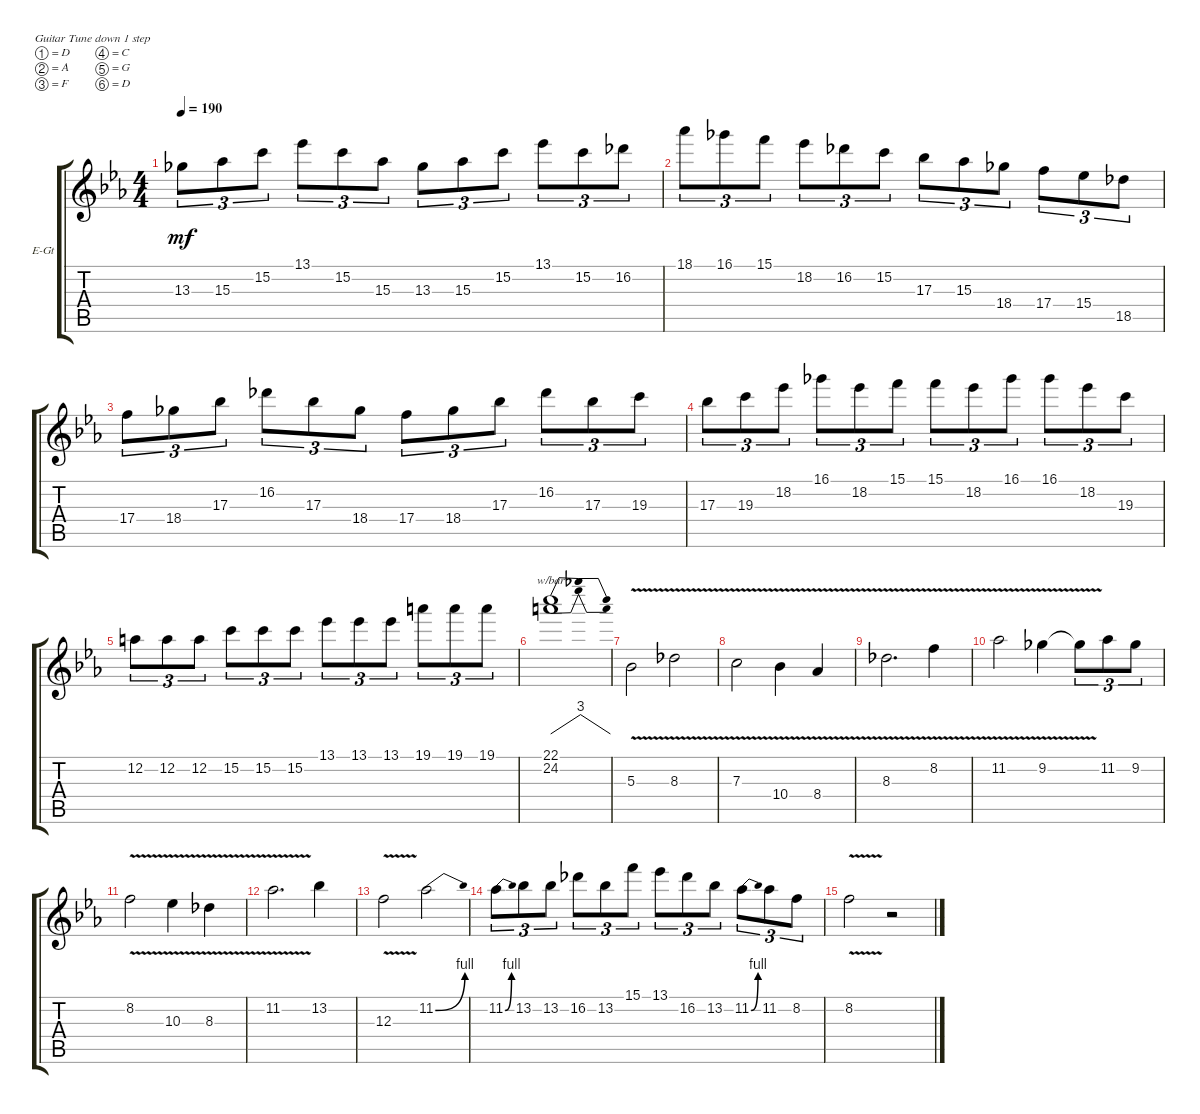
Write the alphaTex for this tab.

\defaultSystemsLayout 4
\bracketExtendMode groupsimilarinstruments
\firstSystemTrackNameOrientation horizontal
\otherSystemsTrackNameOrientation horizontal
\track ("Solo Guitar 2" "E-Gt") {instrument distortionguitar}
\staff {score tabs}
\tuning (D4 A3 F3 C3 G2 D2)
\ts (4 4)
\tempo 190
\clef g2
\ks cminor
13.3.8{tu (3 2) dy mf} 15.3.8{tu (3 2)} 15.2.8{tu (3 2)} 13.1.8{tu (3 2)} 15.2.8{tu (3 2)} 15.3.8{tu (3 2)} 13.3.8{tu (3 2)} 15.3.8{tu (3 2)} 15.2.8{tu (3 2)} 13.1.8{tu (3 2)} 15.2.8{tu (3 2)} 16.2.8{tu (3 2)} |
18.1.8{tu (3 2)} 16.1.8{tu (3 2)} 15.1.8{tu (3 2)} 18.2.8{tu (3 2)} 16.2.8{tu (3 2)} 15.2.8{tu (3 2)} 17.3.8{tu (3 2)} 15.3.8{tu (3 2)} 18.4.8{tu (3 2)} 17.4.8{tu (3 2)} 15.4.8{tu (3 2)} 18.5.8{tu (3 2)} |
17.4.8{tu (3 2)} 18.4.8{tu (3 2)} 17.3.8{tu (3 2)} 16.2.8{tu (3 2)} 17.3.8{tu (3 2)} 18.4.8{tu (3 2)} 17.4.8{tu (3 2)} 18.4.8{tu (3 2)} 17.3.8{tu (3 2)} 16.2.8{tu (3 2)} 17.3.8{tu (3 2)} 19.3.8{tu (3 2)} |
17.3.8{tu (3 2)} 19.3.8{tu (3 2)} 18.2.8{tu (3 2)} 16.1.8{tu (3 2)} 18.2.8{tu (3 2)} 15.1.8{tu (3 2)} 15.1.8{tu (3 2)} 18.2.8{tu (3 2)} 16.1.8{tu (3 2)} 16.1.8{tu (3 2)} 18.2.8{tu (3 2)} 19.3.8{tu (3 2)} |
12.2.8{tu (3 2)} 12.2.8{tu (3 2)} 12.2.8{tu (3 2)} 15.2.8{tu (3 2)} 15.2.8{tu (3 2)} 15.2.8{tu (3 2)} 13.1.8{tu (3 2)} 13.1.8{tu (3 2)} 13.1.8{tu (3 2)} 19.1.8{tu (3 2)} 19.1.8{tu (3 2)} 19.1.8{tu (3 2)} |
(22.1 24.2).1{tbe (dip default 0 0 13.2 12 46.199999999999996 12 58.8 0)} |
5.3{v}.2 8.3{v}.2 |
7.3{v}.2 10.4{v}.4 8.4{v}.4 |
8.3{v}.2{d} 8.2{v}.4 |
11.2{v}.2 9.2{v}.4 9.2{t}.8{tu (3 2)} 11.2.8{tu (3 2)} 9.2.8{tu (3 2)} |
8.2{v}.2 10.3{v}.4 8.3{v}.4 |
11.2{v}.2{d} 13.2.4 |
12.3{v}.2 11.2{be (bend 0 0 30 4)}.2 |
11.2{be (bend 0 0 47.4 4)}.8{tu (3 2)} 13.2.8{tu (3 2)} 13.2.8{tu (3 2)} 16.2.8{tu (3 2)} 13.2.8{tu (3 2)} 15.1.8{tu (3 2)} 13.1.8{tu (3 2)} 16.2.8{tu (3 2)} 13.2.8{tu (3 2)} 11.2{be (bend 0 0 48.6 4)}.8{tu (3 2)} 11.2.8{tu (3 2)} 8.2.8{tu (3 2)} |
8.2{v}.2 r.2
